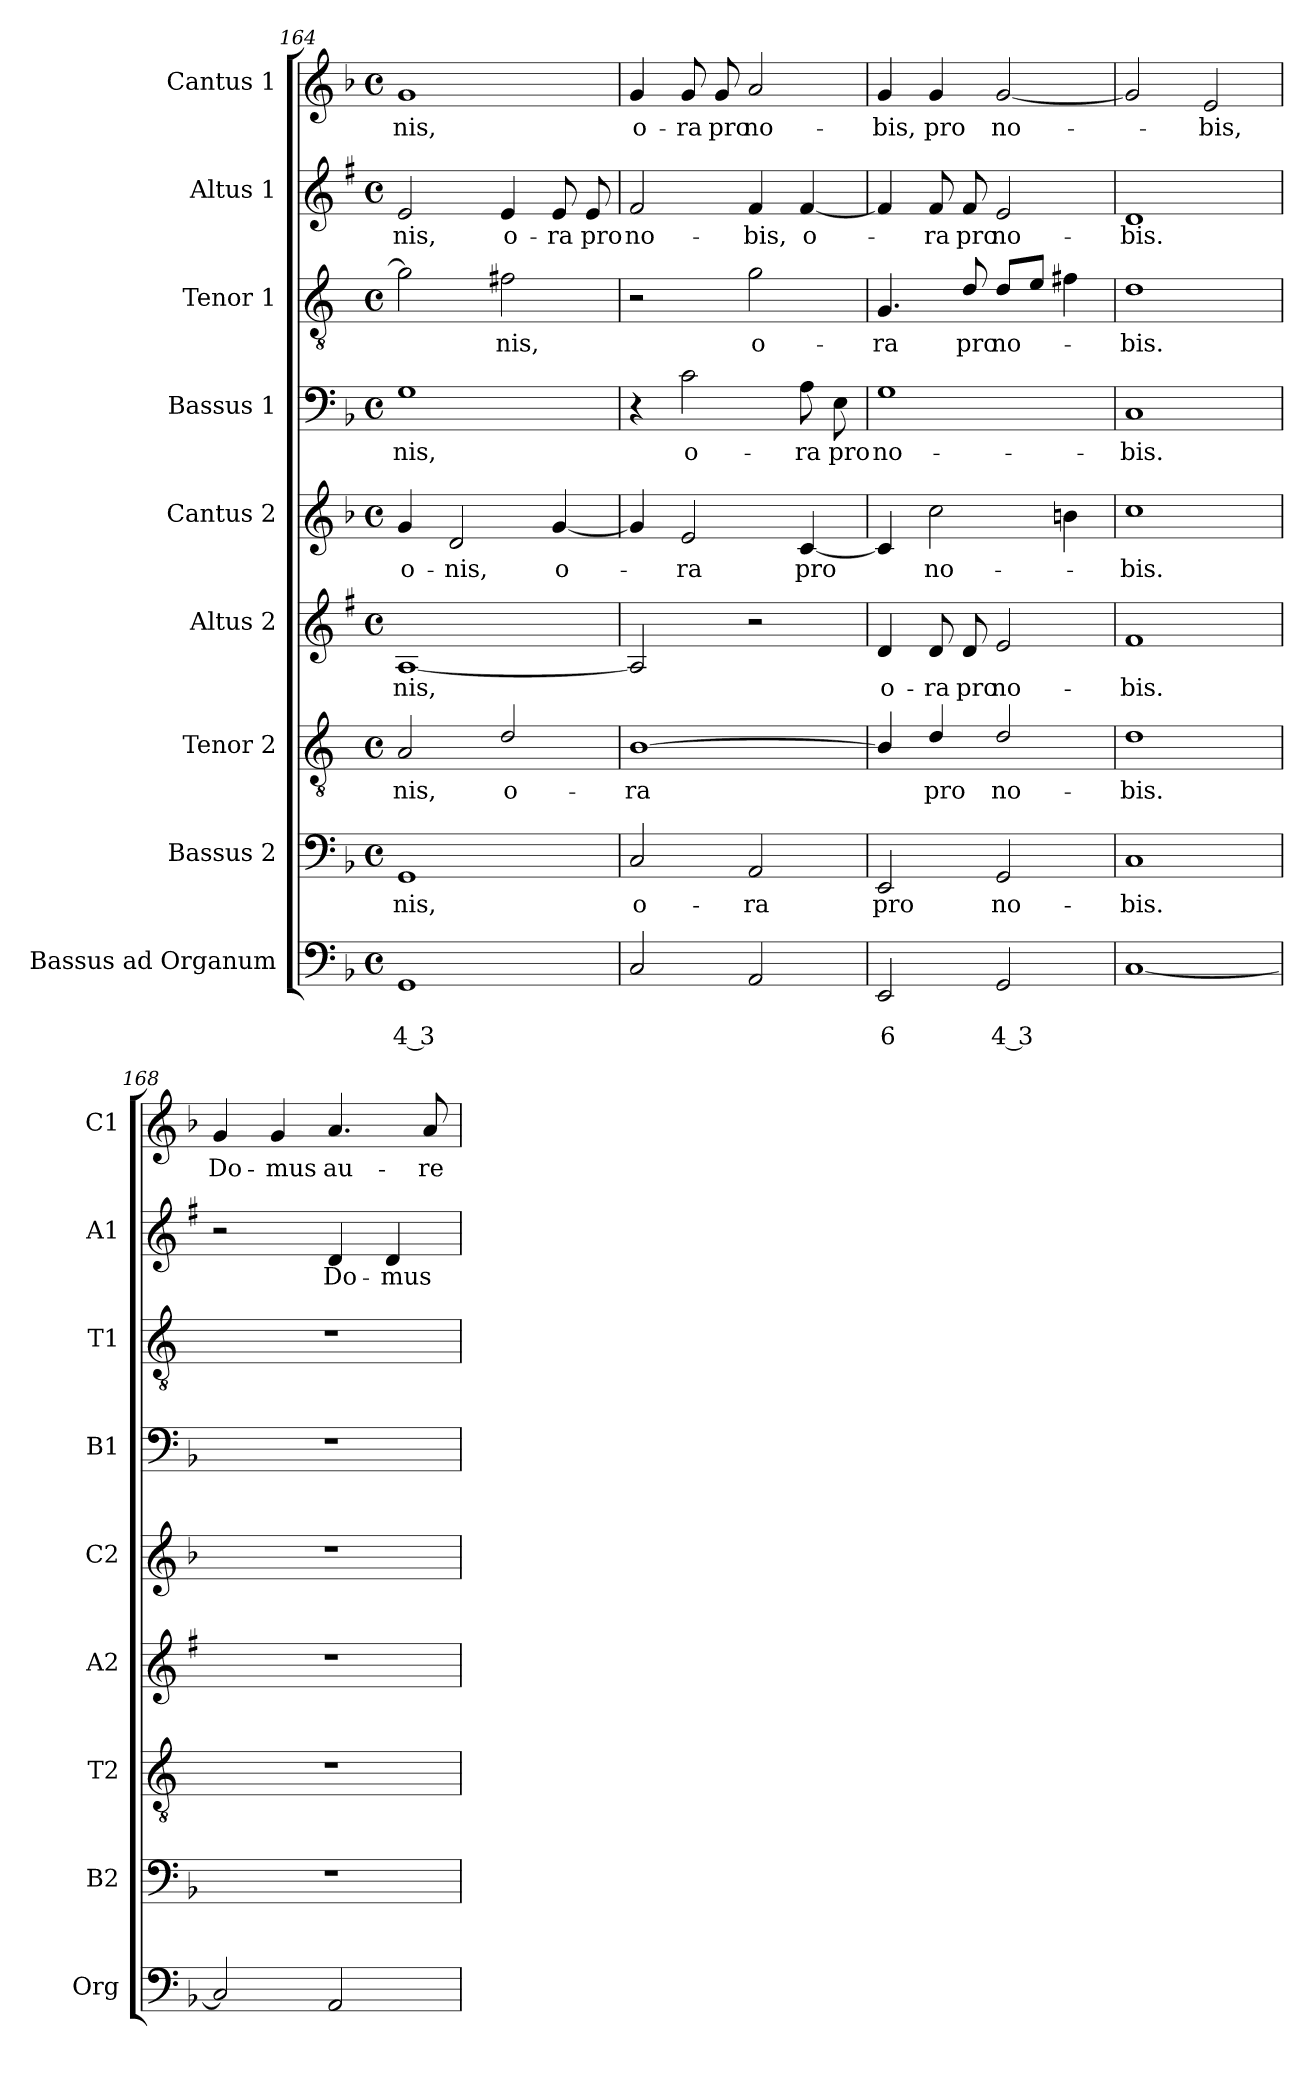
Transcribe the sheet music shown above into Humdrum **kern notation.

**kern	**text	**text	**kern	**text	**kern	**text	**kern	**text	**kern	**text	**kern	**text	**kern	**text	**kern	**text	**kern	**text
*part9	*part9	*part9	*part8	*part8	*part7	*part7	*part6	*part6	*part5	*part5	*part4	*part4	*part3	*part3	*part2	*part2	*part1	*part1
*staff9	*staff9	*staff9	*staff8	*staff8	*staff7	*staff7	*staff6	*staff6	*staff5	*staff5	*staff4	*staff4	*staff3	*staff3	*staff2	*staff2	*staff1	*staff1
*I"Bassus ad Organum	*	*	*I"Bassus 2	*	*I"Tenor 2	*	*I"Altus 2	*	*I"Cantus 2	*	*I"Bassus 1	*	*I"Tenor 1	*	*I"Altus 1	*	*I"Cantus 1	*
*I'Org	*	*	*I'B2	*	*I'T2	*	*I'A2	*	*I'C2	*	*I'B1	*	*I'T1	*	*I'A1	*	*I'C1	*
*clefF4	*	*	*clefF4	*	*clefGv2	*	*clefG2	*	*clefG2	*	*clefF4	*	*clefGv2	*	*clefG2	*	*clefG2	*
*	*	*	*	*	*ITrd4c7	*	*ITrd1c2	*	*	*	*	*	*ITrd4c7	*	*ITrd1c2	*	*	*
*k[b-]	*	*	*k[b-]	*	*k[b-]	*	*k[b-]	*	*k[b-]	*	*k[b-]	*	*k[b-]	*	*k[b-]	*	*k[b-]	*
*F:	*	*	*F:	*	*F:	*	*F:	*	*F:	*	*F:	*	*F:	*	*F:	*	*F:	*
*M4/4	*	*	*M4/4	*	*M4/4	*	*M4/4	*	*M4/4	*	*M4/4	*	*M4/4	*	*M4/4	*	*M4/4	*
*met(c)	*	*	*met(c)	*	*met(c)	*	*met(c)	*	*met(c)	*	*met(c)	*	*met(c)	*	*met(c)	*	*met(c)	*
=164	=164	=164	=164	=164	=164	=164	=164	=164	=164	=164	=164	=164	=164	=164	=164	=164	=164	=164
!	!	!LO:LY:b	!	!LO:LY:b	!	!LO:LY:b	!	!LO:LY:b	!	!LO:LY:b	!	!LO:LY:b	!	!	!	!LO:LY:b	!	!LO:LY:b
1GG	.	4 3	1GG	-nis,	2D/	-nis,	[1G	-nis,	4g/	-o-	1G	-nis,	2c\]	.	2d/	-nis,	1g	-nis,
!	!	!	!	!	!	!	!	!	!	!LO:LY:b	!	!	!	!	!	!	!	!
.	.	.	.	.	.	.	.	.	2d/	-nis,	.	.	.	.	.	.	.	.
!	!	!	!	!	!	!LO:LY:b	!	!	!	!	!	!	!	!LO:LY:b	!	!LO:LY:b	!	!
.	.	.	.	.	2G/	o-	.	.	.	.	.	.	2Bn\	-nis,	4d/	o-	.	.
!	!	!	!	!	!	!	!	!	!	!LO:LY:b	!	!	!	!	!	!LO:LY:b	!	!
.	.	.	.	.	.	.	.	.	[4g/	o-	.	.	.	.	8d/	-ra	.	.
!	!	!	!	!	!	!	!	!	!	!	!	!	!	!	!	!LO:LY:b	!	!
.	.	.	.	.	.	.	.	.	.	.	.	.	.	.	8d/	pro	.	.
!!LO:LB:g=z
=165	=165	=165	=165	=165	=165	=165	=165	=165	=165	=165	=165	=165	=165	=165	=165	=165	=165	=165
!	!	!	!	!LO:LY:b	!	!LO:LY:b	!	!	!	!	!	!	!	!	!	!LO:LY:b	!	!LO:LY:b
2C/	.	.	2C/	o-	[1E	-ra	2G/]	.	4g/]	.	4r	.	2r	.	2e/	no-	4g/	o-
!	!	!	!	!	!	!	!	!	!	!LO:LY:b	!	!LO:LY:b	!	!	!	!	!	!LO:LY:b
.	.	.	.	.	.	.	.	.	2e/	-ra	2c\	o-	.	.	.	.	8g/	-ra
!	!	!	!	!	!	!	!	!	!	!	!	!	!	!	!	!	!	!LO:LY:b
.	.	.	.	.	.	.	.	.	.	.	.	.	.	.	.	.	8g/	pro
!	!	!	!	!LO:LY:b	!	!	!	!	!	!	!	!	!	!LO:LY:b	!	!LO:LY:b	!	!LO:LY:b
2AA/	.	.	2AA/	-ra	.	.	2r	.	.	.	.	.	2c\	o-	4e/	-bis,	2a/	no-
!	!	!	!	!	!	!	!	!	!	!LO:LY:b	!	!LO:LY:b	!	!	!	!LO:LY:b	!	!
.	.	.	.	.	.	.	.	.	[4c/	pro	8A\	-ra	.	.	[4e/	o-	.	.
!	!	!	!	!	!	!	!	!	!	!	!	!LO:LY:b	!	!	!	!	!	!
.	.	.	.	.	.	.	.	.	.	.	8E\	pro	.	.	.	.	.	.
=166	=166	=166	=166	=166	=166	=166	=166	=166	=166	=166	=166	=166	=166	=166	=166	=166	=166	=166
!	!	!LO:LY:b	!	!LO:LY:b	!	!	!	!LO:LY:b	!	!	!	!LO:LY:b	!	!LO:LY:b	!	!	!	!LO:LY:b
2EE/	.	6	2EE/	pro	4E/]	.	4c/	o-	4c/]	.	1G	no-	4.C/	-ra	4e/]	.	4g/	-bis,
!	!	!	!	!	!	!LO:LY:b	!	!LO:LY:b	!	!LO:LY:b	!	!	!	!	!	!LO:LY:b	!	!LO:LY:b
.	.	.	.	.	4G/	pro	8c/	-ra	2cc\	no-	.	.	.	.	8e/	-ra	4g/	pro
!	!	!	!	!	!	!	!	!LO:LY:b	!	!	!	!	!	!LO:LY:b	!	!LO:LY:b	!	!
.	.	.	.	.	.	.	8c/	pro	.	.	.	.	8G/	pro	8e/	pro	.	.
!	!	!LO:LY:b	!	!LO:LY:b	!	!LO:LY:b	!	!LO:LY:b	!	!	!	!	!	!LO:LY:b	!	!LO:LY:b	!	!LO:LY:b
2GG/	.	4 3	2GG/	no-	2G/	no-	2d/	no-	.	.	.	.	8G/L	no-	2d/	no-	[2g/	no-
.	.	.	.	.	.	.	.	.	.	.	.	.	8A/J	.	.	.	.	.
.	.	.	.	.	.	.	.	.	4bn\	.	.	.	4Bn\	.	.	.	.	.
=167	=167	=167	=167	=167	=167	=167	=167	=167	=167	=167	=167	=167	=167	=167	=167	=167	=167	=167
!	!	!	!	!LO:LY:b	!	!LO:LY:b	!	!LO:LY:b	!	!LO:LY:b	!	!LO:LY:b	!	!LO:LY:b	!	!LO:LY:b	!	!
[1C	.	.	1C	-bis.	1G	-bis.	1e	-bis.	1cc	-bis.	1C	-bis.	1G	-bis.	1c	-bis.	2g/]	.
!	!	!	!	!	!	!	!	!	!	!	!	!	!	!	!	!	!	!LO:LY:b
.	.	.	.	.	.	.	.	.	.	.	.	.	.	.	.	.	2e/	-bis,
=168	=168	=168	=168	=168	=168	=168	=168	=168	=168	=168	=168	=168	=168	=168	=168	=168	=168	=168
!	!	!	!	!	!	!	!	!	!	!	!	!	!	!	!	!	!	!LO:LY:b
2C/]	.	.	1r	.	1r	.	1r	.	1r	.	1r	.	1r	.	2r	.	4g/	Do-
!	!	!	!	!	!	!	!	!	!	!	!	!	!	!	!	!	!	!LO:LY:b
.	.	.	.	.	.	.	.	.	.	.	.	.	.	.	.	.	4g/	-mus
!	!	!	!	!	!	!	!	!	!	!	!	!	!	!	!	!LO:LY:b	!	!LO:LY:b
2AA/	.	.	.	.	.	.	.	.	.	.	.	.	.	.	4c/	Do-	4.a/	au-
!	!	!	!	!	!	!	!	!	!	!	!	!	!	!	!	!LO:LY:b	!	!
.	.	.	.	.	.	.	.	.	.	.	.	.	.	.	4c/	-mus	.	.
!	!	!	!	!	!	!	!	!	!	!	!	!	!	!	!	!	!	!LO:LY:b
.	.	.	.	.	.	.	.	.	.	.	.	.	.	.	.	.	8a/	-re-
=	=	=	=	=	=	=	=	=	=	=	=	=	=	=	=	=	=	=
*-	*-	*-	*-	*-	*-	*-	*-	*-	*-	*-	*-	*-	*-	*-	*-	*-	*-	*-
